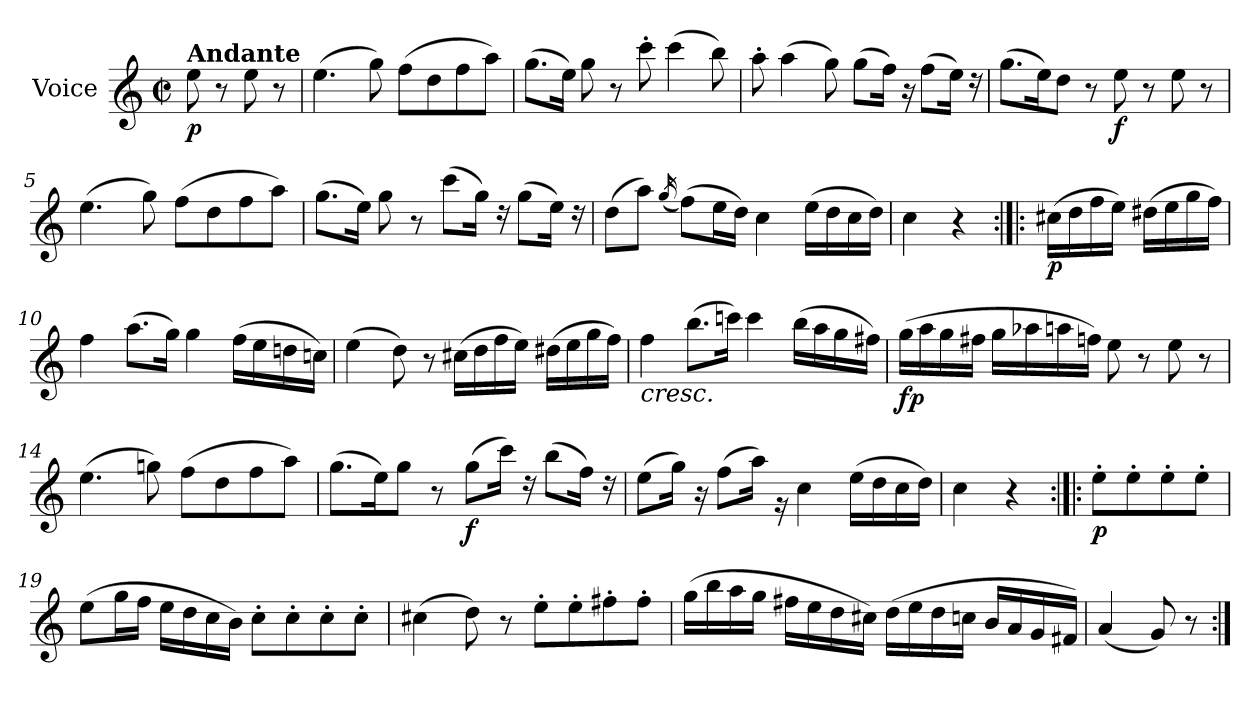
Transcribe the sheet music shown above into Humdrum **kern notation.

**kern	**dynam
*part1	*part1
*staff1	*staff1
*I"Voice	*
*I'V	*
*clefG2	*
*k[]	*
*M2/2	*
*met(c|)	*
=	=
!LO:TX:a:B:t=Andante	!
!	!LO:DY:b
8ee\	p
8r	.
8ee\	.
8r	.
=1	=1
(>4.ee\	.
8gg\)	.
(>8ff\L	.
8dd\	.
8ff\	.
8aa\J)	.
=2	=2
(>8.gg\L	.
16ee\Jk)	.
8gg\	.
8r	.
8ccc'\	.
(>4ccc\	.
8bb\)	.
=3	=3
8aa'\	.
(>4aa\	.
8gg\)	.
(>8gg\L	.
16ff\Jk)	.
16r	.
(>8ff\L	.
16ee\Jk)	.
16rdd	.
=4	=4
(>8.gg\L	.
16ee\K)	.
8dd\J	.
8r	.
!	!LO:DY:b
8ee\	f
8r	.
8ee\	.
8r	.
!!LO:LB:g=z
=5	=5
(>4.ee\	.
8gg\)	.
(>8ff\L	.
8dd\	.
8ff\	.
8aa\J)	.
=6	=6
(>8.gg\L	.
16ee\Jk)	.
8gg\	.
8r	.
(>8ccc\L	.
16gg\Jk)	.
16rdd	.
(>8gg\L	.
16ee\Jk)	.
16rdd	.
=7	=7
(>8dd\L	.
8aa\J)	.
(<16qgg/	.
(>8ff\L)	.
16ee\L	.
16dd\JJ)	.
4cc\	.
(>16ee\LL	.
16dd\	.
16cc\	.
16dd\JJ)	.
=8	=8
4cc\	.
4r	.
=9:|!|:	=9:|!|:
!	!LO:DY:b
(>16cc#X\LL	p
16dd\	.
16ff\	.
16ee\JJ)	.
(>16dd#Xi\LL	.
16ee\	.
16gg\	.
16ff\JJ)	.
!!LO:LB:g=z
=10	=10
4ff\	.
(>8.aa\L	.
16gg\Jk)	.
4gg\	.
(>16ff\LL	.
16ee\	.
16ddn\	.
16ccn\JJ)	.
=11	=11
(>4ee\	.
8dd\)	.
8r	.
(>16cc#X\LL	.
16dd\	.
16ff\	.
16ee\JJ)	.
(>16dd#Xi\LL	.
16ee\	.
16gg\	.
16ff\JJ)	.
=12	=12
!LO:TX:b:i:t=cresc.	!
4ff\	.
(>8.bb\L	.
16cccn\Jk)	.
4ccc\	.
(>16bb\LL	.
16aa\	.
16gg\	.
16ff#X\JJ)	.
!!LO:LB:g=z
=13	=13
!	!LO:DY:b
(>16gg\LL	fp
16aa\	.
16gg\	.
16ff#X\JJ	.
16gg\LL	.
16aa-Xj\	.
16aa\	.
16ffn\JJ)	.
8ee\	.
8r	.
8ee\	.
8r	.
!!LO:LB:g=z
=14	=14
(>4.ee\	.
8ggn\)	.
(>8ff\L	.
8dd\	.
8ff\	.
8aa\J)	.
=15	=15
(>8.gg\L	.
16ee\K)	.
8gg\J	.
8r	.
!	!LO:DY:b
(>8gg\L	f
16ccc\Jk)	.
16rdd	.
(>8bb\L	.
16ff\Jk)	.
16rdd	.
=16	=16
(>8ee\L	.
16gg\Jk)	.
16r	.
(>8ff\L	.
16aa\Jk)	.
16rg	.
4cc\	.
(>16ee\LL	.
16dd\	.
16cc\	.
16dd\JJ)	.
=17	=17
4cc\	.
4r	.
=18:|!|:	=18:|!|:
!	!LO:DY:b
8ee'\L	p
8ee'\	.
8ee'\	.
8ee'\J	.
!!LO:LB:g=z
=19	=19
(>8ee\L	.
16gg\L	.
16ff\JJ	.
16ee\LL	.
16dd\	.
16cc\	.
16b\JJ)	.
8cc'\L	.
8cc'\	.
8cc'\	.
8cc'\J	.
=20	=20
(>4cc#X\	.
8dd\)	.
8r	.
8ee'\L	.
8ee'\	.
8ff#X'\	.
8ff#'\J	.
=21	=21
(>16gg\LL	.
16bb\	.
16aa\	.
16gg\JJ	.
16ff#X\LL	.
16ee\	.
16dd\	.
16cc#X\JJ)	.
(>16dd\LL	.
16ee\	.
16dd\	.
16ccn\JJ	.
16b/LL	.
16a/	.
16g/	.
16f#X/JJ)	.
!!LO:LB:g=z
=22	=22
(<4a/	.
8g/)	.
8r	.
=:|!	=:|!
*-	*-
